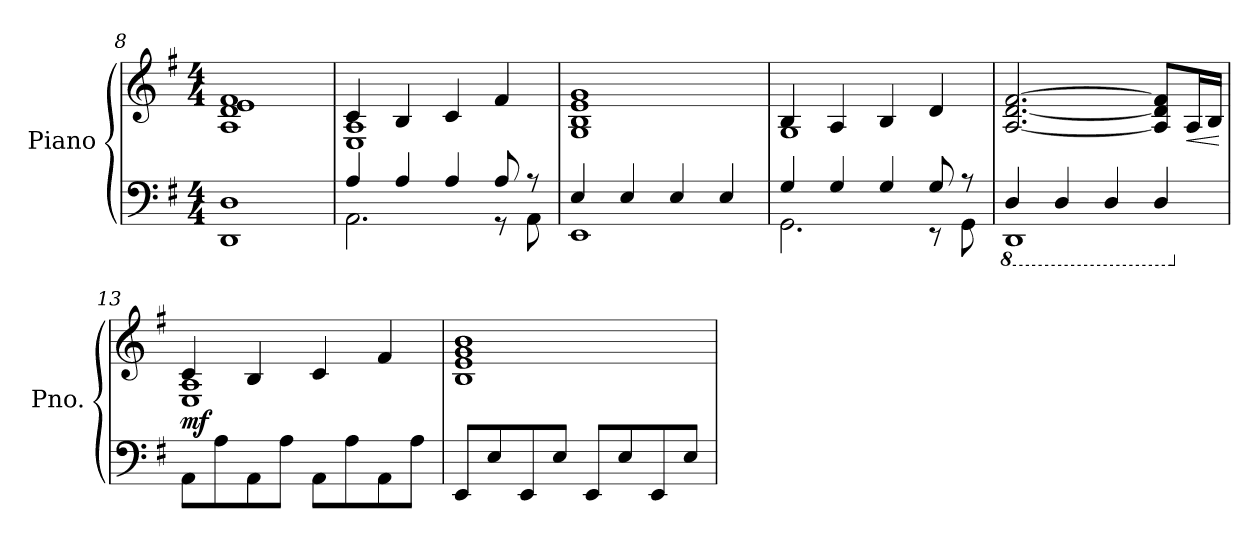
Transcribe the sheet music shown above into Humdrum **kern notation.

**kern	**kern	**dynam
*part1	*part1	*part1
*staff2	*staff1	*staff1/2
*I"Piano	*	*
*I'Pno.	*	*
*clefF4	*clefG2	*
*k[f#]	*k[f#]	*
*M4/4	*M4/4	*
=8	=8	=8
1DD 1D	1A 1d 1e 1f#	.
=9	=9	=9
*^	*^	*
4A/	2.AA\	4c/	1E 1A	.
4A/	.	4B/	.	.
4A/	.	4c/	.	.
8A/	8r	4f#/	.	.
8r	8AA\	.	.	.
*	*	*v	*v	*
=10	=10	=10	=10
4E/	1EE:	1G 1B 1e 1g	.
4E/	.	.	.
4E/	.	.	.
4E/	.	.	.
=11	=11	=11	=11
*	*	*^	*
4G/	2.GG\	4B/	1G	.
4G/	.	4A/	.	.
4G/	.	4B/	.	.
8G/	8r	4d/	.	.
8r	8GG\	.	.	.
*	*	*v	*v	*
!!LO:LB:g=z
=12	=12	=12	=12
*8ba	*	*	*
4DD/	1DDD	[2.A/ [2.d/ [2.f#/	.
4DD/	.	.	.
4DD/	.	.	.
4DD/	.	8A/] 8d/] 8f#/]L	.
!	!	!	!LO:HP:b
.	.	16A/L	<
.	.	16B/JJ	.
*v	*v	*	*
.	.	[
=13	=13	=13
*X8ba	*	*
*	*^	*
!	!	!	!LO:DY:b
8AA\L	4c/	1E 1A	mf
8A\	.	.	.
8AA\	4B/	.	.
8A\J	.	.	.
8AA\L	4c/	.	.
8A\	.	.	.
8AA\	4f#/	.	.
8A\J	.	.	.
*	*v	*v	*
=14	=14	=14
8EE/L	1B 1e 1g 1b	.
8E/	.	.
8EE/	.	.
8E/J	.	.
8EE/L	.	.
8E/	.	.
8EE/	.	.
8E/J	.	.
=	=	=
*-	*-	*-
